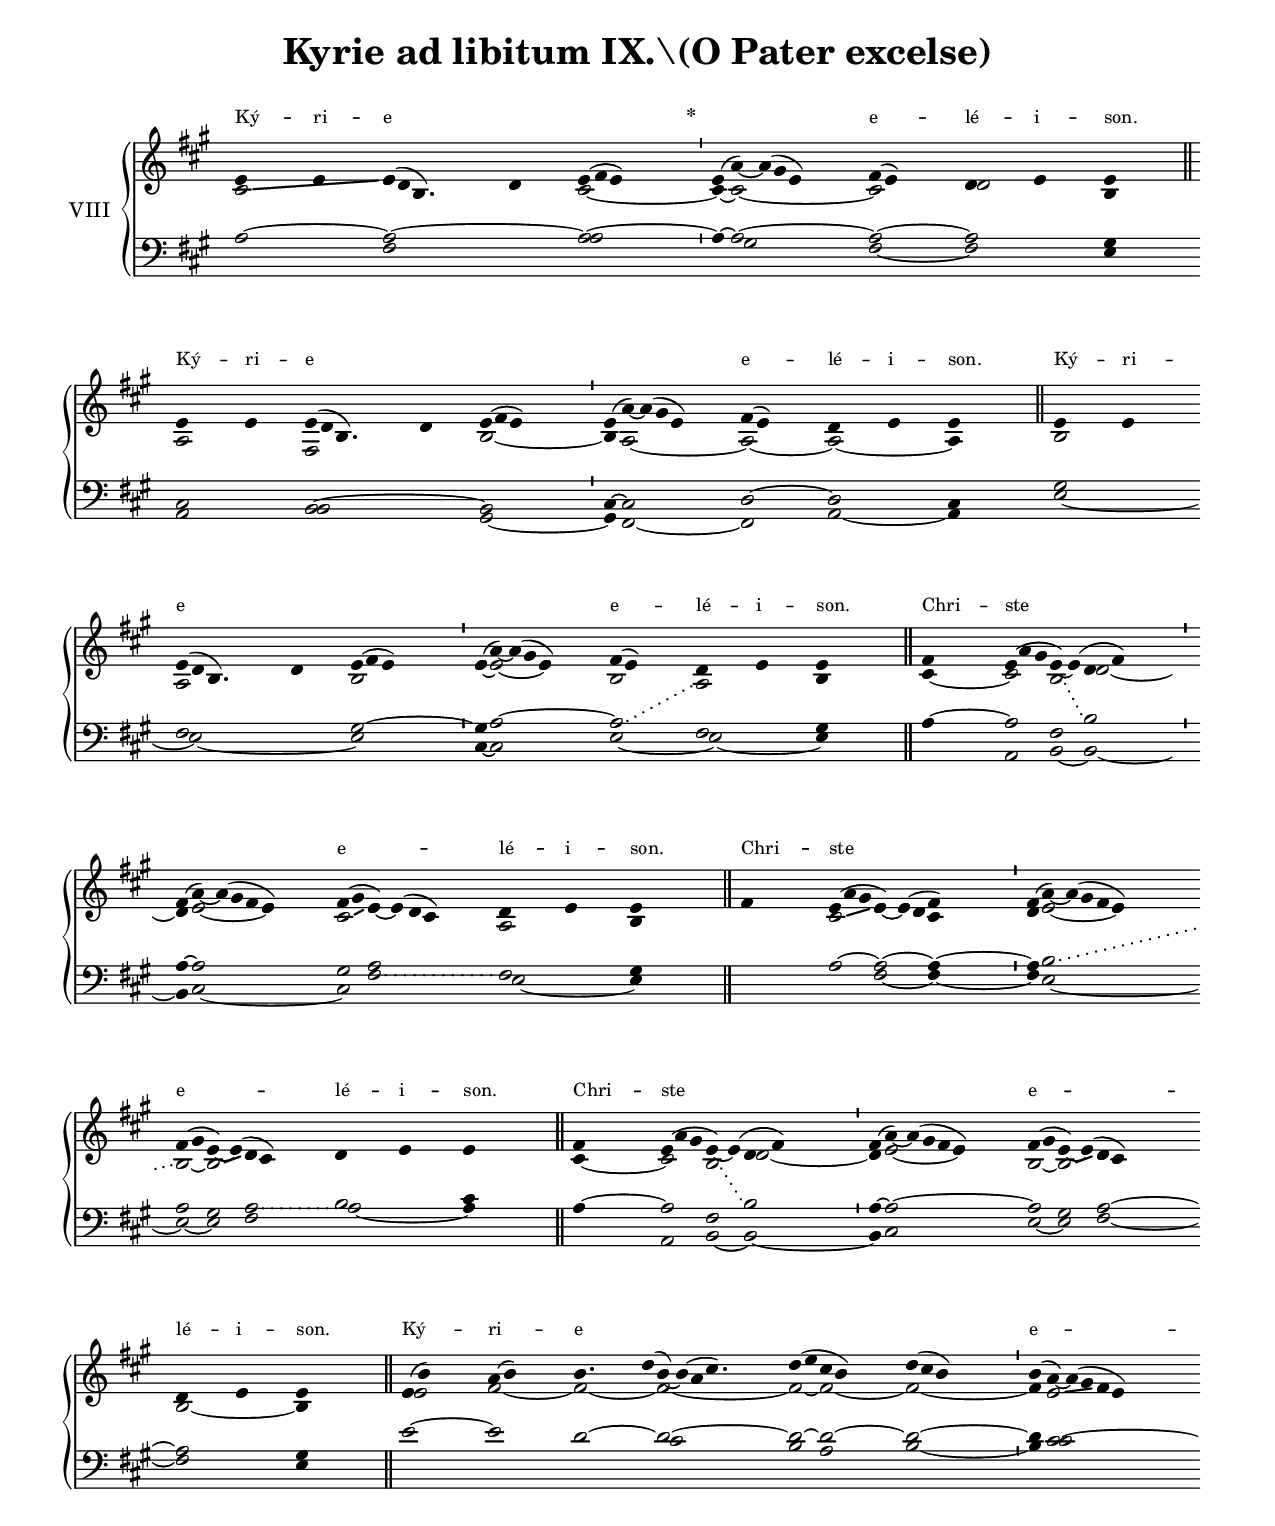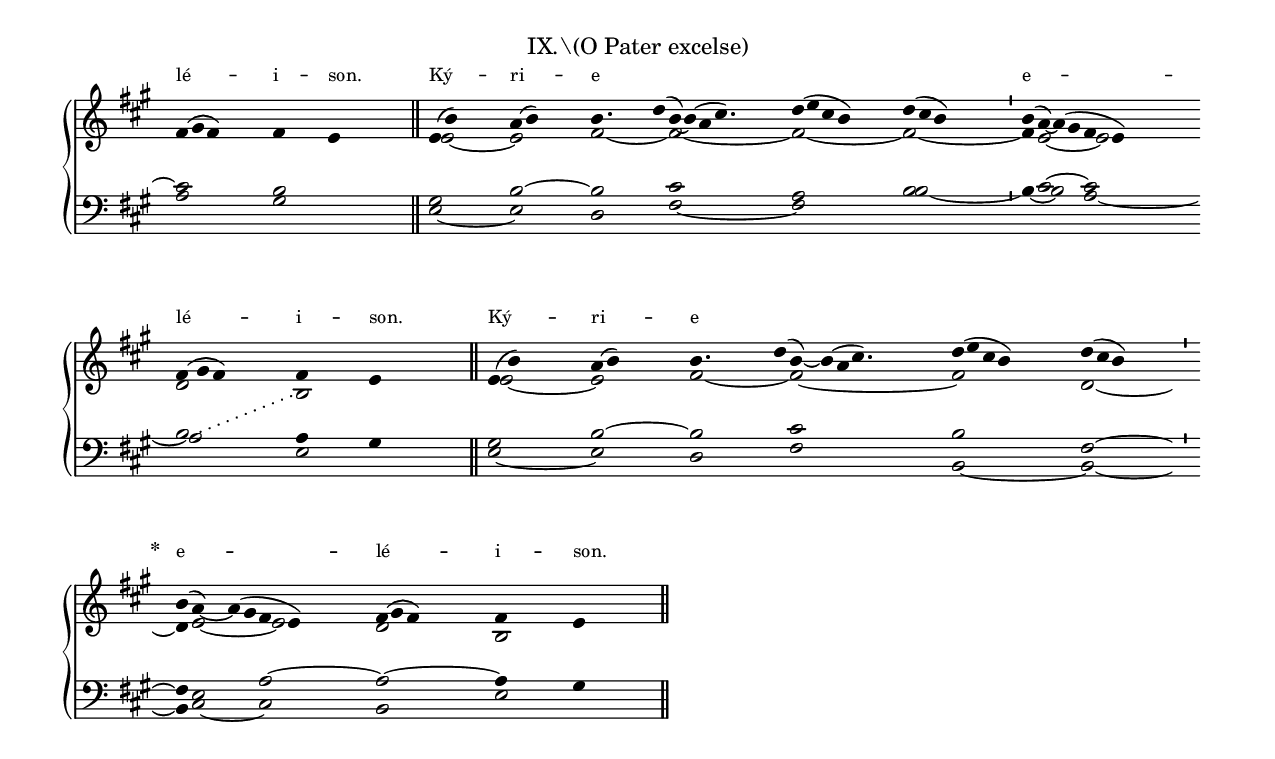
\version "2.18"
\include "gregorian.ly"
\include "noh2.ily"

%Page reference: page v.135
%(volume.page)

global = {
 \key e \mixolydian
 \cadenzaOn 
 \override Glissando #'thickness = #2.0
}

\header {
  title = \markup \center-column {"Kyrie ad libitum IX.\\(O Pater excelse)" \vspace #1 }
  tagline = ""
  composer = ""
}

\paper {
 #(include-special-characters)
  oddHeaderMarkup = \markup \fill-line {
    \line {}
    \center-column {
      \on-the-fly #first-page     " "
      \on-the-fly #not-first-page "IX. (O Pater excelse)"
    }
    \line { \on-the-fly #print-page-number-check-first \fromproperty #'page:page-number-string }
  }
  evenHeaderMarkup = \markup \fill-line {
    \line { \on-the-fly #print-page-number-check-first \fromproperty #'page:page-number-string }
    \center-column { "IX.\\(O Pater excelse)" }
    \line {}
  }
}

chantText = \lyricmode {
Ký -- ri -- e _ _ 
\set stanza = " * " _ e -- lé -- i -- son. 
Ký -- ri -- e _ _ _ e -- lé -- i -- son. 
Ký -- ri -- e _ _ _ e -- lé -- i -- son. 
Chri -- ste _ e -- lé -- i -- son. 
Chri -- ste _ e -- lé -- i -- son. 
Chri -- ste _ e -- lé -- i -- son. 
Ký -- ri -- e _ _ _ e -- lé -- i -- son. 
Ký -- ri -- e _ _ _ e -- lé -- i -- son. 
Ký -- ri -- e _ _ _ 
\set stanza = " * " e -- lé -- i -- son. }

chantMusic = {
\tieDown   e'4 e'4 e'4 ( d'4 b4.) d'4 e'4 ( fis'4 e'4) \divisioMinima
 e'4 ( a'4) ~ a'4 ( gis'4 e'4) fis'4 ( e'4) d'4 e'4 e'4 \finalis
 \forceBreak
  e'4 e'4 e'4 ( d'4 b4.) d'4 e'4 ( fis'4 e'4) \divisioMinima
 e'4 ( a'4) ~ a'4 ( gis'4 e'4) fis'4 ( e'4) d'4 e'4 e'4 \finalis
  e'4 e'4 \forceBreak
 e'4 ( d'4 b4.) d'4 e'4 ( fis'4 e'4) \divisioMinima
 e'4 ( a'4) ~ a'4 ( gis'4 e'4) fis'4 ( e'4) d'4 e'4 e'4 \finalis
 fis'4 e'4 ( a'4 gis'4 e'4) ~ e'4 ( d'4 fis'4) \divisioMinima
 \forceBreak
 fis'4 ( a'4) ~ a'4 ( gis'4 fis'4 e'4) fis'4 ( gis'4 e'4) ~ e'4 ( d'4 cis'4) d'4 e'4 e'4 \finalis
 fis'4 e'4 ( a'4 gis'4 e'4) ~ e'4 ( d'4 fis'4) \divisioMinima
 fis'4 ( a'4) ~ a'4 ( gis'4 fis'4 e'4) \forceBreak
 fis'4 ( gis'4 e'4) ~ e'4 ( d'4 cis'4) d'4 e'4 e'4 \finalis
 fis'4 e'4 ( a'4 gis'4 e'4) ~ e'4 ( d'4 fis'4) \divisioMinima
 fis'4 ( a'4) ~ a'4 ( gis'4 fis'4 e'4) fis'4 ( gis'4 e'4) ~ e'4 ( d'4 cis'4) \forceBreak
 d'4 e'4 e'4 \finalis
 e'4 ( b'4) a'4 ( b'4) b'4. d''4 ( b'4) ~ b'4 ( a'4 cis''4.) d''4 ( e''4 cis''4 b'4) d''4 ( cis''4 b'4) \divisioMinima
 b'4 ( a'4) ~ a'4 ( gis'4 fis'4 e'4) \forceBreak
 fis'4 ( gis'4 fis'4) fis'4 e'4 \finalis
 e'4 ( b'4) a'4 ( b'4) b'4. d''4 ( b'4) ~ b'4 ( a'4 cis''4.) d''4 ( e''4 cis''4 b'4) d''4 ( cis''4 b'4) \divisioMinima
 b'4 ( a'4) ~ a'4 ( gis'4 fis'4 e'4) \forceBreak
 fis'4 ( gis'4 fis'4) fis'4 e'4 \finalis
 e'4 ( b'4) a'4 ( b'4) b'4. d''4 ( b'4) ~ b'4 ( a'4 cis''4.) d''4 ( e''4 cis''4 b'4) d''4 ( cis''4 b'4) \divisioMinima
 \forceBreak
 b'4 ( a'4) ~ a'4 ( gis'4 fis'4 e'4) fis'4 ( gis'4 fis'4) fis'4 e'4 \finalis

}

altoMusic = {
cis'2 -\tweak Glissando.Y-offset #-0.8 \glissando e'4 r2*7/4 cis'2*3/2 ~ \divisioMinima
cis'4 ~ cis'2*4/2 ~ cis'2 d'2 b4 a2 fis2*9/4 b2*3/2 ~ \divisioMinima
b4 a2*4/2 ~ a2 ~ a2 ~ a4 b2 a2*9/4 b2*3/2 \divisioMinima
e'4 ~ e'2*3/2 ~ e'4 b2 a2 b4 \finalis
cis'4 ~ cis'2*3/2 b2 d'2 ~ \divisioMinima
d'4 e'2*4/2 ~ e'4 cis'2 -\tweak Glissando.Y-offset #-0.8 \glissando e'4 r2*3/2 a2 b4 \finalis
r4 cis'2*3/2 -\tweak Glissando.Y-offset #-0.8 \glissando e'4 e'4 d'4 cis'4 \divisioMinima
d'4 e'2*4/2 ~ e'4 b2 ~ b2 -\tweak Glissando.Y-offset #-0.8 \glissando d'4 r2*4/2 \finalis
cis'4 ~ cis'2*3/2 b2 d'2 ~ \divisioMinima
d'4 e'2*4/2 ~ e'4 b2 ~ b2 -\tweak Glissando.Y-offset #-0.8 \glissando d'4 cis'4 b2 ~ b4 \finalis
e'2 fis'2 ~ fis'2*5/4 ~ fis'2*9/4 ~ fis'2 ~ fis'2 ~ fis'2*3/2 ~ \divisioMinima
fis'4 e'2*3/2 -\tweak Glissando.Y-offset #-0.8 \glissando fis'4 s2*6/2 \finalis
e'2 ~ e'2 fis'2*5/4 ~ fis'2*9/4 ~ fis'2*4/2 ~ fis'2*3/2 ~ \divisioMinima
fis'4 e'2*3/2 ~ e'2 d'2*3/2 b2 \finalis
e'2 ~ e'2 fis'2*5/4 ~ fis'2*9/4 ~ fis'2*4/2 d'2*3/2 ~ \divisioMinima
d'4 e'2*3/2 ~ e'2 d'2*3/2 b2 \finalis
}

tenorMusic = {
a2 ~ a2*9/4 ~ a2*3/2 ~ \divisioMinima
a4 ~ a2*4/2 ~ a2 ~ a2 gis4 cis2 b,2*9/4 ~ b,2*3/2 \divisioMinima
cis4 ~ cis2*4/2 d2 ~ d2 cis4 gis2 fis2*9/4 gis2*3/2 ~ \divisioMinima
gis4 a2*4/2 ~ a2 fis2 gis4 \finalis
a4 ~ a2*3/2 fis2 b2 \divisioMinima
a4 ~ a2*5/2 gis2 a2*4/2 fis2 gis4 \finalis
r4 a2*3/2 ~ a2*3/2 ~ a4 ~ \divisioMinima
a4 b2*5/2 a2 gis2 a2 b2 cis'4 \finalis
a4 ~ a2*3/2 fis2 b2 \divisioMinima
a4 ~ a2*5/2 ~ a2 gis2 a2 ~ a2 gis4 \finalis
e'2 ~ e'2 d'2*5/4 ~ d'2*9/4 ~ d'2 ~ d'2 ~ d'2*3/2 ~ \divisioMinima
d'4 cis'2*5/2 ~ cis'2*3/2 b2 \finalis
gis2 b2 ~ b2*5/4 cis'2*9/4 a2*4/2 b2*3/2 \divisioMinima
r4 cis'2*3/2 ~ cis'2 b2*3/2 a4 gis4 \finalis
gis2 b2 ~ b2*5/4 cis'2*9/4 b2*4/2 fis2*3/2 ~ \divisioMinima
fis4 e2*3/2 a2 ~ a2*3/2 ~ a4 gis4 \finalis
}

bassMusic = {
r2 fis2*9/4 \shiftRight a2*3/2 \divisioMinima
r4 gis2*4/2 fis2 ~ fis2 e4 a,2 \shiftRight b,2*9/4 gis,2*3/2 ~ \divisioMinima
gis,4 fis,2*4/2 ~ fis,2 a,2 ~ a,4 e2 ~ e2*9/4 ~ e2*3/2 \divisioMinima
cis4 ~ cis2*4/2 e2 ~ e2 ~ e4 \finalis
r4 a,2*3/2 b,2 ~ b,2 ~ \divisioMinima
b,4 cis2*5/2 ~ cis2 fis2*4/2 e2 ~ e4 \finalis
r2*4/2 fis2*3/2 ~ fis4 ~ \divisioMinima
fis4 e2*5/2 ~ e2 ~ e2 fis2 a2 ~ a4 \finalis
r4 a,2*3/2 b,2 ~ b,2 ~ \divisioMinima
b,4 cis2*5/2 e2 ~ e2 fis2 ~ fis2 e4 \finalis
r2*13/4 cis'2*9/4 b2 a2 b2*3/2 ~ \divisioMinima
b4 \shiftRight cis'2*5/2 a2*3/2 gis2 \finalis
e2 ~ e2 d2*5/4 fis2*9/4 ~ fis2*4/2 \shiftRight b2*3/2 ~ \divisioMinima
b4 ~ b2*3/2 a2 ~ a2*3/2 e2 \finalis
e2 ~ e2 d2*5/4 fis2*9/4 b,2*4/2 ~ b,2*3/2 ~ \divisioMinima
b,4 cis2*3/2 ~ cis2 b,2*3/2 e2 \finalis
}

voiceLines = {
\voiceLineStyle


s2*107/4
\allowVoiceLineBreak
\voiceLine "down" "up" a2*2/2 a2*1/2


s2*6/2
\allowVoiceLineBreak
\voiceLine "up" "down" b2*2/2 b2*1/2


s2*9/2
\allowVoiceLineBreak
\voiceLine "down" "down" fis2*4/2 fis2*1/2


s2*11/2
\allowVoiceLineBreak
\voiceLine "down" "up" b2*5/2 b2*1/2


s2*3/2
\allowVoiceLineBreak
\voiceLine "down" "down" a2*2/2 a2*1/2


s2*6/2
\allowVoiceLineBreak
\voiceLine "up" "down" b2*2/2 b2*1/2


s2*69/2
\allowVoiceLineBreak
\voiceLine "down" "up" b2*3/2 b2*1/2


}

\score{
  <<
    \new Lyrics
    \new GrandStaff <<
      \set GrandStaff.autoBeaming = ##f
      \set GrandStaff.instrumentName = \markup \center-column {
        "VIII"
      }
      \new Staff = up <<
        \new Voice = "chant" {
          \voiceOne \global \chantMusic
        }
        \new Voice {
          \voiceTwo \global \altoMusic
        }
      >>

      \new Staff = down <<
        \clef bass
        \new Voice {
          \voiceOne \global \tenorMusic
        }
        \new Voice {
          \voiceTwo \global \bassMusic
        }
	\new Voice {
        \voiceThree \global \voiceLines
        }
      >>
    >>
    \context Lyrics {
      \lyricsto chant {
      \chantText
    }
    }
  >>
  \layout{
  }
  
}
